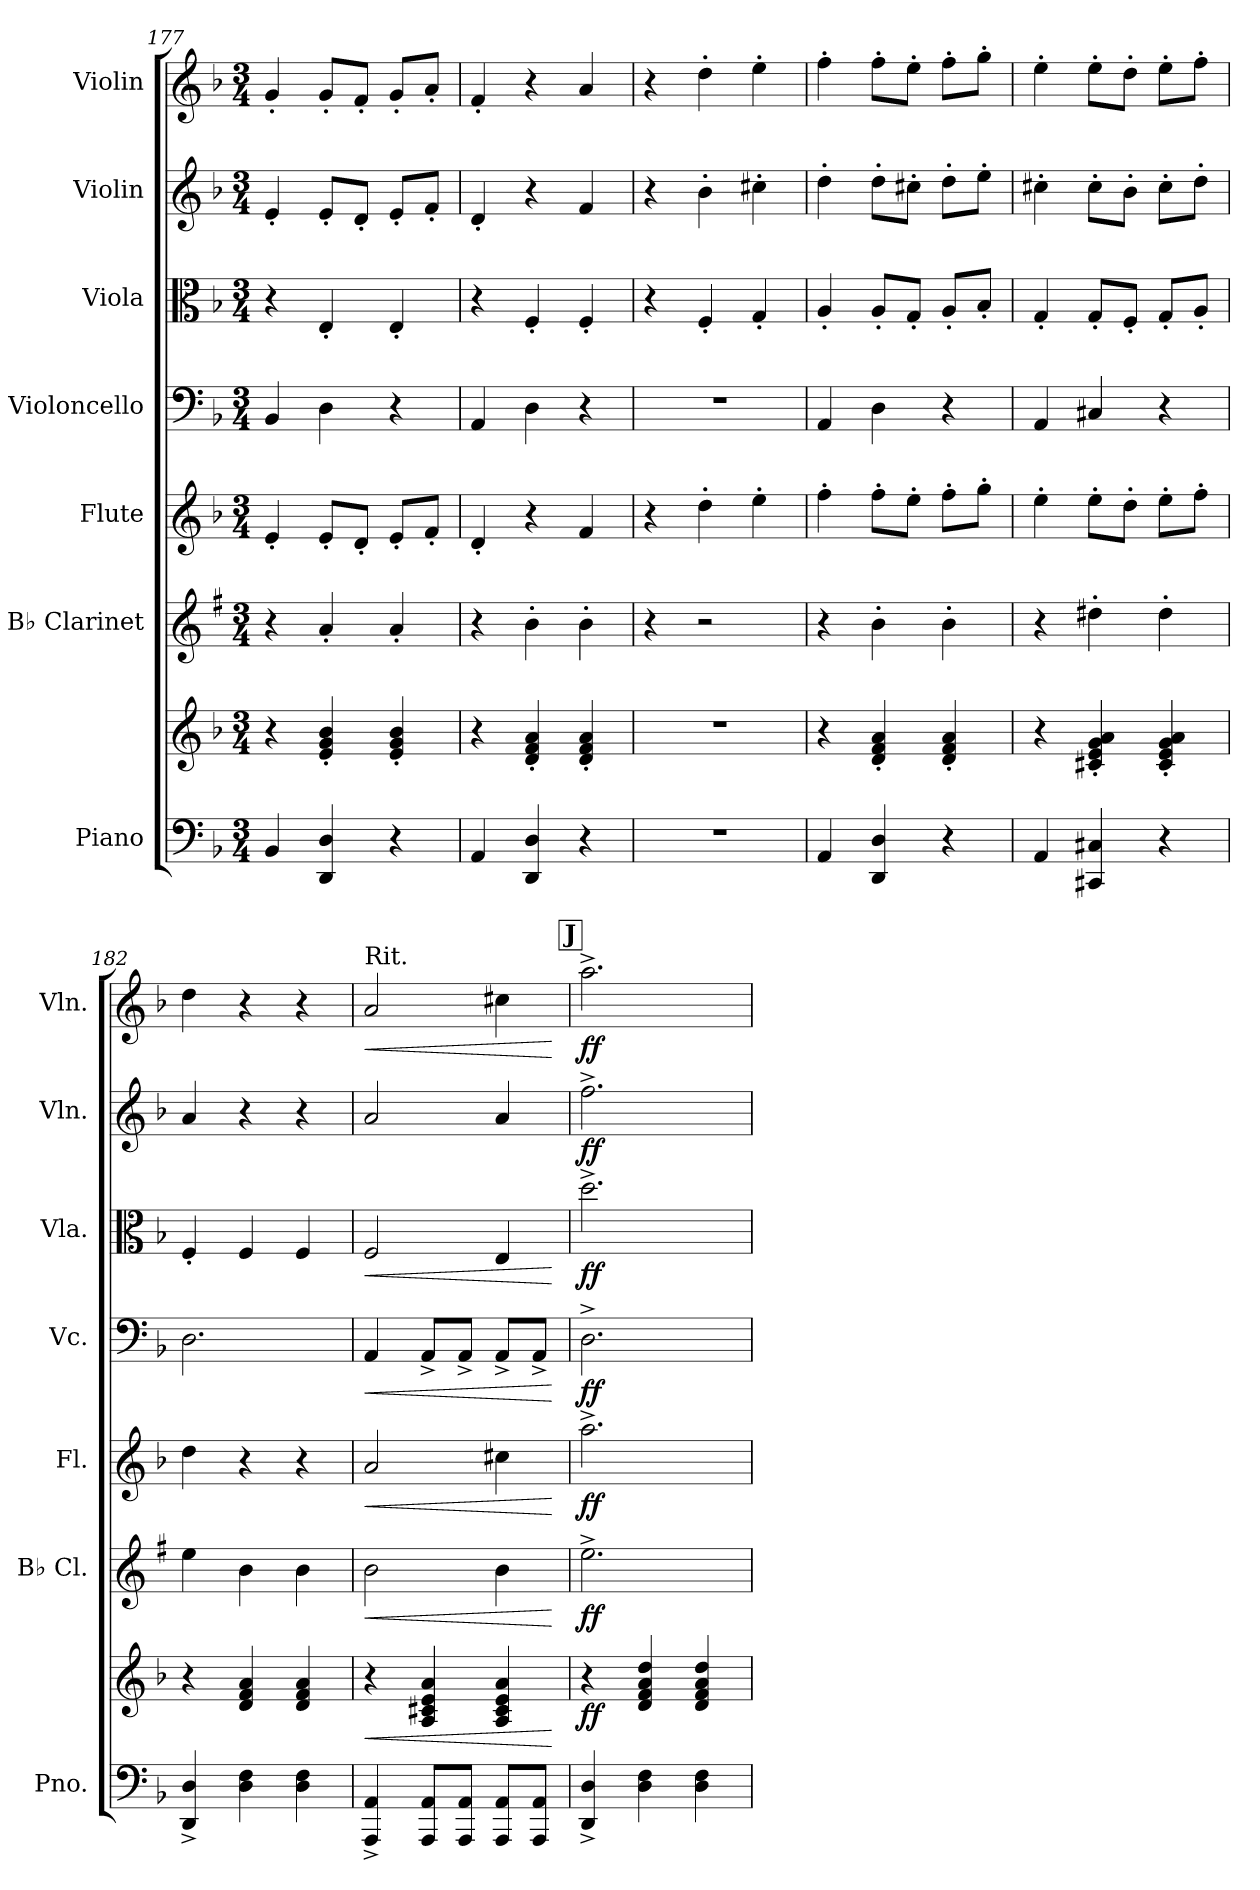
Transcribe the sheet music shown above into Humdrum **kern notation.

**kern	**kern	**dynam	**kern	**dynam	**kern	**dynam	**kern	**dynam	**kern	**dynam	**kern	**dynam	**kern	**dynam
*part7	*part7	*part7	*part6	*part6	*part5	*part5	*part4	*part4	*part3	*part3	*part2	*part2	*part1	*part1
*staff8	*staff7	*staff7/8	*staff6	*staff6	*staff5	*staff5	*staff4	*staff4	*staff3	*staff3	*staff2	*staff2	*staff1	*staff1
*I"Piano	*	*	*I"B♭ Clarinet	*	*I"Flute	*	*I"Violoncello	*	*I"Viola	*	*I"Violin	*	*I"Violin	*
*I'Pno.	*	*	*I'B♭ Cl.	*	*I'Fl.	*	*I'Vc.	*	*I'Vla.	*	*I'Vln.	*	*I'Vln.	*
*clefF4	*clefG2	*	*clefG2	*	*clefG2	*	*clefF4	*	*clefC3	*	*clefG2	*	*clefG2	*
*	*	*	*ITrd1c2	*	*	*	*	*	*	*	*	*	*	*
*k[b-]	*k[b-]	*	*k[b-]	*	*k[b-]	*	*k[b-]	*	*k[b-]	*	*k[b-]	*	*k[b-]	*
*M3/4	*M3/4	*	*M3/4	*	*M3/4	*	*M3/4	*	*M3/4	*	*M3/4	*	*M3/4	*
=177	=177	=177	=177	=177	=177	=177	=177	=177	=177	=177	=177	=177	=177	=177
4BB-/	4r	.	4r	.	4e'/	.	4BB-/	.	4r	.	4e'/	.	4g'/	.
4DD/ 4D/	4e/' 4g/' 4b-/'	.	4g'/	.	8e'/L	.	4D\	.	4E'/	.	8e'/L	.	8g'/L	.
.	.	.	.	.	8d'/J	.	.	.	.	.	8d'/J	.	8f'/J	.
4r	4e/' 4g/' 4b-/'	.	4g'/	.	8e'/L	.	4r	.	4E'/	.	8e'/L	.	8g'/L	.
.	.	.	.	.	8f'/J	.	.	.	.	.	8f'/J	.	8a'/J	.
=178	=178	=178	=178	=178	=178	=178	=178	=178	=178	=178	=178	=178	=178	=178
4AA/	4r	.	4r	.	4d'/	.	4AA/	.	4r	.	4d'/	.	4f'/	.
4DD/ 4D/	4d/' 4f/' 4a/'	.	4a'\	.	4r	.	4D\	.	4F'/	.	4r	.	4r	.
4r	4d/' 4f/' 4a/'	.	4a'\	.	4f/	.	4r	.	4F'/	.	4f/	.	4a/	.
!!LO:PB:g=z
=179	=179	=179	=179	=179	=179	=179	=179	=179	=179	=179	=179	=179	=179	=179
2.r	2.r	.	4r	.	4r	.	2.r	.	4r	.	4r	.	4r	.
.	.	.	2r	.	4dd'\	.	.	.	4F'/	.	4b-'\	.	4dd'\	.
.	.	.	.	.	4ee'\	.	.	.	4G'/	.	4cc#X'\	.	4ee'\	.
=180	=180	=180	=180	=180	=180	=180	=180	=180	=180	=180	=180	=180	=180	=180
4AA/	4r	.	4r	.	4ff'\	.	4AA/	.	4A'/	.	4dd'\	.	4ff'\	.
4DD/ 4D/	4d/' 4f/' 4a/'	.	4a'\	.	8ff'\L	.	4D\	.	8A'/L	.	8dd'\L	.	8ff'\L	.
.	.	.	.	.	8ee'\J	.	.	.	8G'/J	.	8cc#X'\J	.	8ee'\J	.
4r	4d/' 4f/' 4a/'	.	4a'\	.	8ff'\L	.	4r	.	8A'/L	.	8dd'\L	.	8ff'\L	.
.	.	.	.	.	8gg'\J	.	.	.	8B-'/J	.	8ee'\J	.	8gg'\J	.
=181	=181	=181	=181	=181	=181	=181	=181	=181	=181	=181	=181	=181	=181	=181
4AA/	4r	.	4r	.	4ee'\	.	4AA/	.	4G'/	.	4cc#X'\	.	4ee'\	.
4CC#X/ 4C#X/	4c#X/' 4e/' 4g/' 4a/'	.	4cc#X'\	.	8ee'\L	.	4C#X/	.	8G'/L	.	8cc#'\L	.	8ee'\L	.
.	.	.	.	.	8dd'\J	.	.	.	8F'/J	.	8b-'\J	.	8dd'\J	.
4r	4c#/' 4e/' 4g/' 4a/'	.	4cc#'\	.	8ee'\L	.	4r	.	8G'/L	.	8cc#'\L	.	8ee'\L	.
.	.	.	.	.	8ff'\J	.	.	.	8A'/J	.	8dd'\J	.	8ff'\J	.
=182	=182	=182	=182	=182	=182	=182	=182	=182	=182	=182	=182	=182	=182	=182
4DD/^ 4D/^	4r	.	4dd\	.	4dd\	.	2.D\	.	4F'/	.	4a/	.	4dd\	.
4D\ 4F\	4d/ 4f/ 4a/	.	4a\	.	4r	.	.	.	4F/	.	4r	.	4r	.
4D\ 4F\	4d/ 4f/ 4a/	.	4a\	.	4r	.	.	.	4F/	.	4r	.	4r	.
=183	=183	=183	=183	=183	=183	=183	=183	=183	=183	=183	=183	=183	=183	=183
!	!	!	!	!	!	!	!	!	!	!	!	!	!LO:TX:t=Rit.	!
!	!	!LO:HP:b	!	!LO:HP:b	!	!LO:HP:b	!	!LO:HP:b	!	!LO:HP:b	!	!	!	!LO:HP:b
4AAA/^ 4AA/^	4r	<	2a\	<	2a/	<	4AA/	<	2F/	<	2a/	.	2a/	<
8AAA/ 8AA/L	4A/ 4c#X/ 4e/ 4a/	.	.	.	.	.	8AA^/L	.	.	.	.	.	.	.
8AAA/ 8AA/J	.	.	.	.	.	.	8AA^/J	.	.	.	.	.	.	.
8AAA/ 8AA/L	4A/ 4c#/ 4e/ 4a/	.	4a\	.	4cc#X\	.	8AA^/L	.	4E/	.	4a/	.	4cc#X\	.
8AAA/ 8AA/J	.	.	.	.	.	.	8AA^/J	.	.	.	.	.	.	.
.	.	[	.	[	.	[	.	[	.	[	.	.	.	[
!!LO:REH:place=s1:a:B:fs=14:t=J
=184	=184	=184	=184	=184	=184	=184	=184	=184	=184	=184	=184	=184	=184	=184
!	!	!LO:DY:b	!	!LO:DY:b	!	!LO:DY:b	!	!LO:DY:b	!	!LO:DY:b	!	!LO:DY:b	!	!LO:DY:b
4DD/^ 4D/^	4r	ff	2.dd^\	ff	2.aa^\	ff	2.D^\	ff	2.dd^\	ff	2.ff^\	ff	2.aa^\	ff
4D\ 4F\	4d/ 4f/ 4a/ 4dd/	.	.	.	.	.	.	.	.	.	.	.	.	.
4D\ 4F\	4d/ 4f/ 4a/ 4dd/	.	.	.	.	.	.	.	.	.	.	.	.	.
=	=	=	=	=	=	=	=	=	=	=	=	=	=	=
*-	*-	*-	*-	*-	*-	*-	*-	*-	*-	*-	*-	*-	*-	*-
